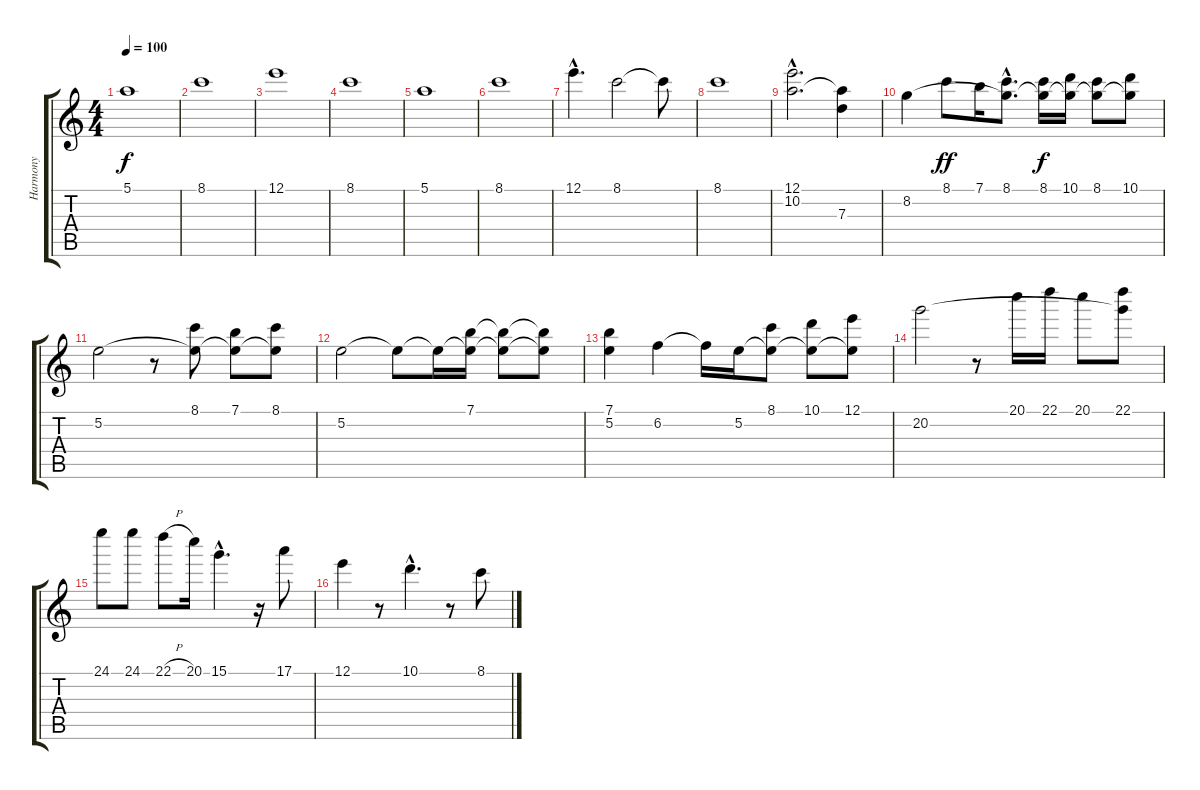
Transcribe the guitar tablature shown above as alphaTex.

\track ("Harmony" "Harmony") {instrument overdrivenguitar}
\staff {score tabs}
\tuning (E4 B3 G3 D3 A2 E2) {hide}
\ts (4 4)
\tempo 100
\clef g2
\ks c
5.1.1{dy f} |
8.1.1 |
12.1.1 |
8.1.1 |
5.1.1 |
8.1.1 |
12.1{hac}.4{d} 8.1.2 8.1{t}.8 |
8.1.1 |
(12.1{hac} 10.2{hac}).2{d} (10.2{t} 7.3).4 |
8.2.4 8.1.8{dy ff} 7.1.16 (8.1{hac} 8.2{hac t}).8{d} (8.1 8.2{t}).16{dy f} (10.1 8.2{t}).16 (8.1 8.2{t}).8 (10.1 8.2{t}).8 |
5.2.2 r.8 (8.1 5.2{t}).8 (7.1 5.2{t}).8 (8.1 5.2{t}).8 |
5.2.2 5.2{t}.8 5.2{t}.16 (7.1 5.2{t}).16 (7.1{t} 5.2{t}).8 (7.1{t} 5.2{t}).8 |
(7.1 5.2).4 6.2.4 6.2{t}.16 5.2.16 (8.1 5.2{t}).8 (10.1 5.2{t}).8 (12.1 5.2{t}).8 |
20.2.2 r.8 20.1.16 22.1.16 20.1.8 (22.1 20.2{t}).8 |
24.1.8 24.1.8 22.1{h}.8 20.1.16 15.1{hac}.4{d} r.16 17.1.8 |
12.1.4 r.8 10.1{hac}.4{d} r.8 8.1.8
